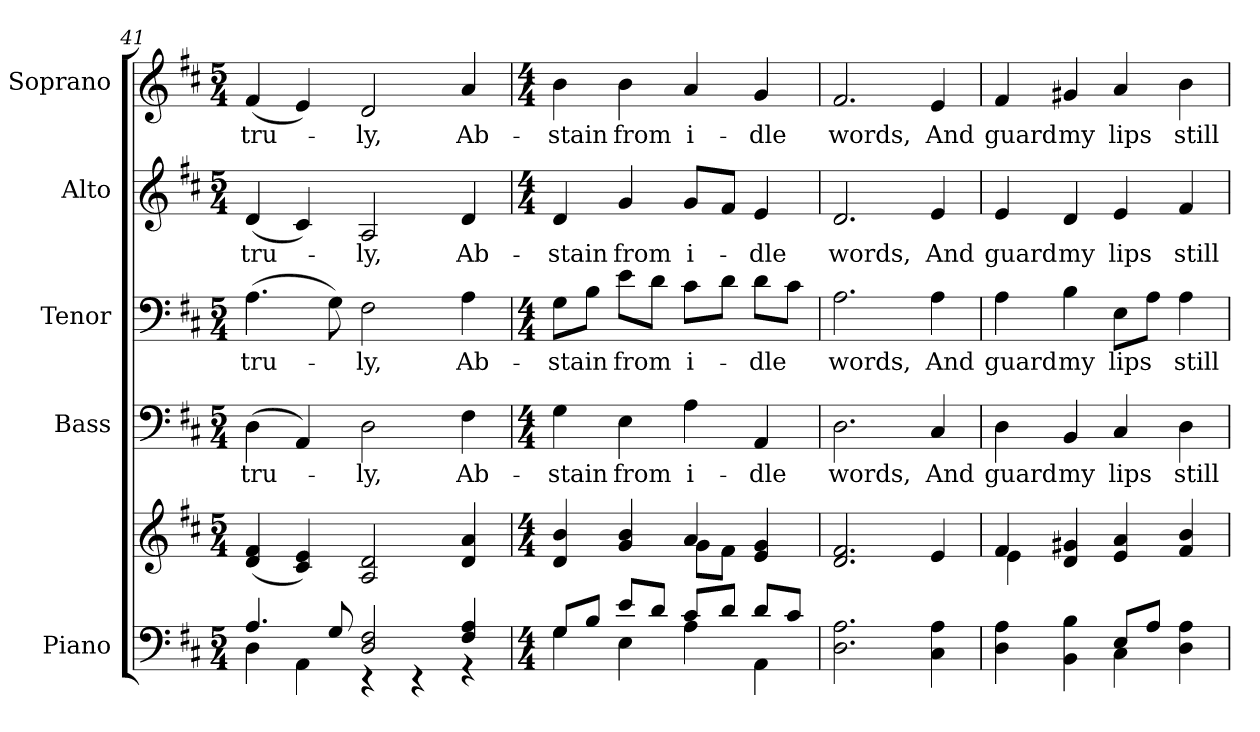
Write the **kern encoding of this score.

**kern	**kern	**kern	**text	**kern	**text	**kern	**text	**kern	**text
*part5	*part5	*part4	*part4	*part3	*part3	*part2	*part2	*part1	*part1
*staff6	*staff5	*staff4	*staff4	*staff3	*staff3	*staff2	*staff2	*staff1	*staff1
*I"Piano	*	*I"Bass	*	*I"Tenor	*	*I"Alto	*	*I"Soprano	*
*I'Pno.	*	*I'B.	*	*I'T.	*	*I'A.	*	*I'S.	*
!!LO:PB:g=z
*clefF4	*clefG2	*clefF4	*	*clefF4	*	*clefG2	*	*clefG2	*
*k[f#c#]	*k[f#c#]	*k[f#c#]	*	*k[f#c#]	*	*k[f#c#]	*	*k[f#c#]	*
*D:	*D:	*D:	*	*D:	*	*D:	*	*D:	*
*M5/4	*M5/4	*M5/4	*	*M5/4	*	*M5/4	*	*M5/4	*
=41	=41	=41	=41	=41	=41	=41	=41	=41	=41
*^	*	*	*	*	*	*	*	*	*
!	!	!	!	!LO:LY:b:color=#000000	!	!	!	!	!	!
!	!	!	!	!	!	!LO:LY:b:color=#000000	!	!	!	!
!	!	!	!	!	!	!	!	!LO:LY:b:color=#000000	!	!
!	!	!	!	!	!	!	!	!	!	!LO:LY:b:color=#000000
4.Ai/	4Di\	(4di/ 4f#i	(4Di\	tru-	(4.Ai\	tru-	(4di/	tru-	(4f#i/	tru-
.	4AAi\	4c#i/ 4ei)	4AAi/)	.	.	.	4c#i/)	.	4ei/)	.
8Gi/	.	.	.	.	8Gi\)	.	.	.	.	.
!	!	!	!	!LO:LY:b:color=#000000	!	!	!	!	!	!
!	!	!	!	!	!	!LO:LY:b:color=#000000	!	!	!	!
!	!	!	!	!	!	!	!	!LO:LY:b:color=#000000	!	!
!	!	!	!	!	!	!	!	!	!	!LO:LY:b:color=#000000
2Di/ 2F#i	4r	2Ai/ 2di	2Di\	-ly,	2F#i\	-ly,	2Ai/	-ly,	2di/	-ly,
.	4r	.	.	.	.	.	.	.	.	.
!	!	!	!	!LO:LY:b:color=#000000	!	!	!	!	!	!
!	!	!	!	!	!	!LO:LY:b:color=#000000	!	!	!	!
!	!	!	!	!	!	!	!	!LO:LY:b:color=#000000	!	!
!	!	!	!	!	!	!	!	!	!	!LO:LY:b:color=#000000
4F#i/ 4Ai	4r	4di/ 4ai	4F#i\	Ab-	4Ai\	Ab-	4di/	Ab-	4ai/	Ab-
=42	=42	=42	=42	=42	=42	=42	=42	=42	=42	=42
*M4/4	*	*M4/4	*M4/4	*	*M4/4	*	*M4/4	*	*M4/4	*
*	*	*^	*	*	*	*	*	*	*	*
!	!	!	!	!	!LO:LY:b:color=#000000	!	!	!	!	!	!
!	!	!	!	!	!	!	!LO:LY:b:color=#000000	!	!	!	!
!	!	!	!	!	!	!	!	!	!LO:LY:b:color=#000000	!	!
!	!	!	!	!	!	!	!	!	!	!	!LO:LY:b:color=#000000
8Gi/L	4Gi\	4di/ 4bi	2ryy	4Gi\	-stain	8Gi\L	-stain	4di/	-stain	4bi\	-stain
8Bi/J	.	.	.	.	.	8Bi\J	.	.	.	.	.
!	!	!	!	!	!LO:LY:b:color=#000000	!	!	!	!	!	!
!	!	!	!	!	!	!	!LO:LY:b:color=#000000	!	!	!	!
!	!	!	!	!	!	!	!	!	!LO:LY:b:color=#000000	!	!
!	!	!	!	!	!	!	!	!	!	!	!LO:LY:b:color=#000000
8ei/L	4Ei\	4gi/ 4bi	.	4Ei\	from	8ei\L	from	4gi/	from	4bi\	from
8di/J	.	.	.	.	.	8di\J	.	.	.	.	.
!	!	!	!	!	!LO:LY:b:color=#000000	!	!	!	!	!	!
!	!	!	!	!	!	!	!LO:LY:b:color=#000000	!	!	!	!
!	!	!	!	!	!	!	!	!	!LO:LY:b:color=#000000	!	!
!	!	!	!	!	!	!	!	!	!	!	!LO:LY:b:color=#000000
8c#i/L	4Ai\	4ai/	8gi\L	4Ai\	i-	8c#i\L	i-	8gi/L	i-	4ai/	i-
8di/J	.	.	8f#i\J	.	.	8di\J	.	8f#i/J	.	.	.
!	!	!	!	!	!LO:LY:b:color=#000000	!	!	!	!	!	!
!	!	!	!	!	!	!	!LO:LY:b:color=#000000	!	!	!	!
!	!	!	!	!	!	!	!	!	!LO:LY:b:color=#000000	!	!
!	!	!	!	!	!	!	!	!	!	!	!LO:LY:b:color=#000000
8di/L	4AAi\	4ei/ 4gi	4ryy	4AAi/	-dle	8di\L	-dle	4ei/	-dle	4gi/	-dle
8c#i/J	.	.	.	.	.	8c#i\J	.	.	.	.	.
*v	*v	*	*	*	*	*	*	*	*	*	*
*	*v	*v	*	*	*	*	*	*	*	*
!!LO:PB:g=z
=43	=43	=43	=43	=43	=43	=43	=43	=43	=43
!	!	!	!LO:LY:b:color=#000000	!	!	!	!	!	!
!	!	!	!	!	!LO:LY:b:color=#000000	!	!	!	!
!	!	!	!	!	!	!	!LO:LY:b:color=#000000	!	!
!	!	!	!	!	!	!	!	!	!LO:LY:b:color=#000000
2.Di\ 2.Ai	2.di/ 2.f#i	2.Di\	words,	2.Ai\	words,	2.di/	words,	2.f#i/	words,
!	!	!	!LO:LY:b:color=#000000	!	!	!	!	!	!
!	!	!	!	!	!LO:LY:b:color=#000000	!	!	!	!
!	!	!	!	!	!	!	!LO:LY:b:color=#000000	!	!
!	!	!	!	!	!	!	!	!	!LO:LY:b:color=#000000
4C#i\ 4Ai	4ei/	4C#i/	And	4Ai\	And	4ei/	And	4ei/	And
=44	=44	=44	=44	=44	=44	=44	=44	=44	=44
*^	*^	*	*	*	*	*	*	*	*
!	!	!	!	!	!LO:LY:b:color=#000000	!	!	!	!	!	!
!	!	!	!	!	!	!	!LO:LY:b:color=#000000	!	!	!	!
!	!	!	!	!	!	!	!	!	!LO:LY:b:color=#000000	!	!
!	!	!	!	!	!	!	!	!	!	!	!LO:LY:b:color=#000000
4Di\ 4Ai	2ryy	4f#i/	4ei\	4Di\	guard	4Ai\	guard	4ei/	guard	4f#i/	guard
!	!	!	!	!	!LO:LY:b:color=#000000	!	!	!	!	!	!
!	!	!	!	!	!	!	!LO:LY:b:color=#000000	!	!	!	!
!	!	!	!	!	!	!	!	!	!LO:LY:b:color=#000000	!	!
!	!	!	!	!	!	!	!	!	!	!	!LO:LY:b:color=#000000
4BBi\ 4Bi	.	4di/ 4g#Xi	4ryy	4BBi/	my	4Bi\	my	4di/	my	4g#Xi/	my
!	!	!	!	!	!LO:LY:b:color=#000000	!	!	!	!	!	!
!	!	!	!	!	!	!	!LO:LY:b:color=#000000	!	!	!	!
!	!	!	!	!	!	!	!	!	!LO:LY:b:color=#000000	!	!
!	!	!	!	!	!	!	!	!	!	!	!LO:LY:b:color=#000000
8Ei/L	4C#i\	4ei/ 4ai	2ryy	4C#i/	lips	8Ei\L	lips	4ei/	lips	4ai/	lips
8Ai/J	.	.	.	.	.	8Ai\J	.	.	.	.	.
!	!	!	!	!	!LO:LY:b:color=#000000	!	!	!	!	!	!
!	!	!	!	!	!	!	!LO:LY:b:color=#000000	!	!	!	!
!	!	!	!	!	!	!	!	!	!LO:LY:b:color=#000000	!	!
!	!	!	!	!	!	!	!	!	!	!	!LO:LY:b:color=#000000
4Di\ 4Ai	4ryy	4f#i/ 4bi	.	4Di\	still	4Ai\	still	4f#i/	still	4bi\	still
*v	*v	*	*	*	*	*	*	*	*	*	*
*	*v	*v	*	*	*	*	*	*	*	*
=	=	=	=	=	=	=	=	=	=
*-	*-	*-	*-	*-	*-	*-	*-	*-	*-
